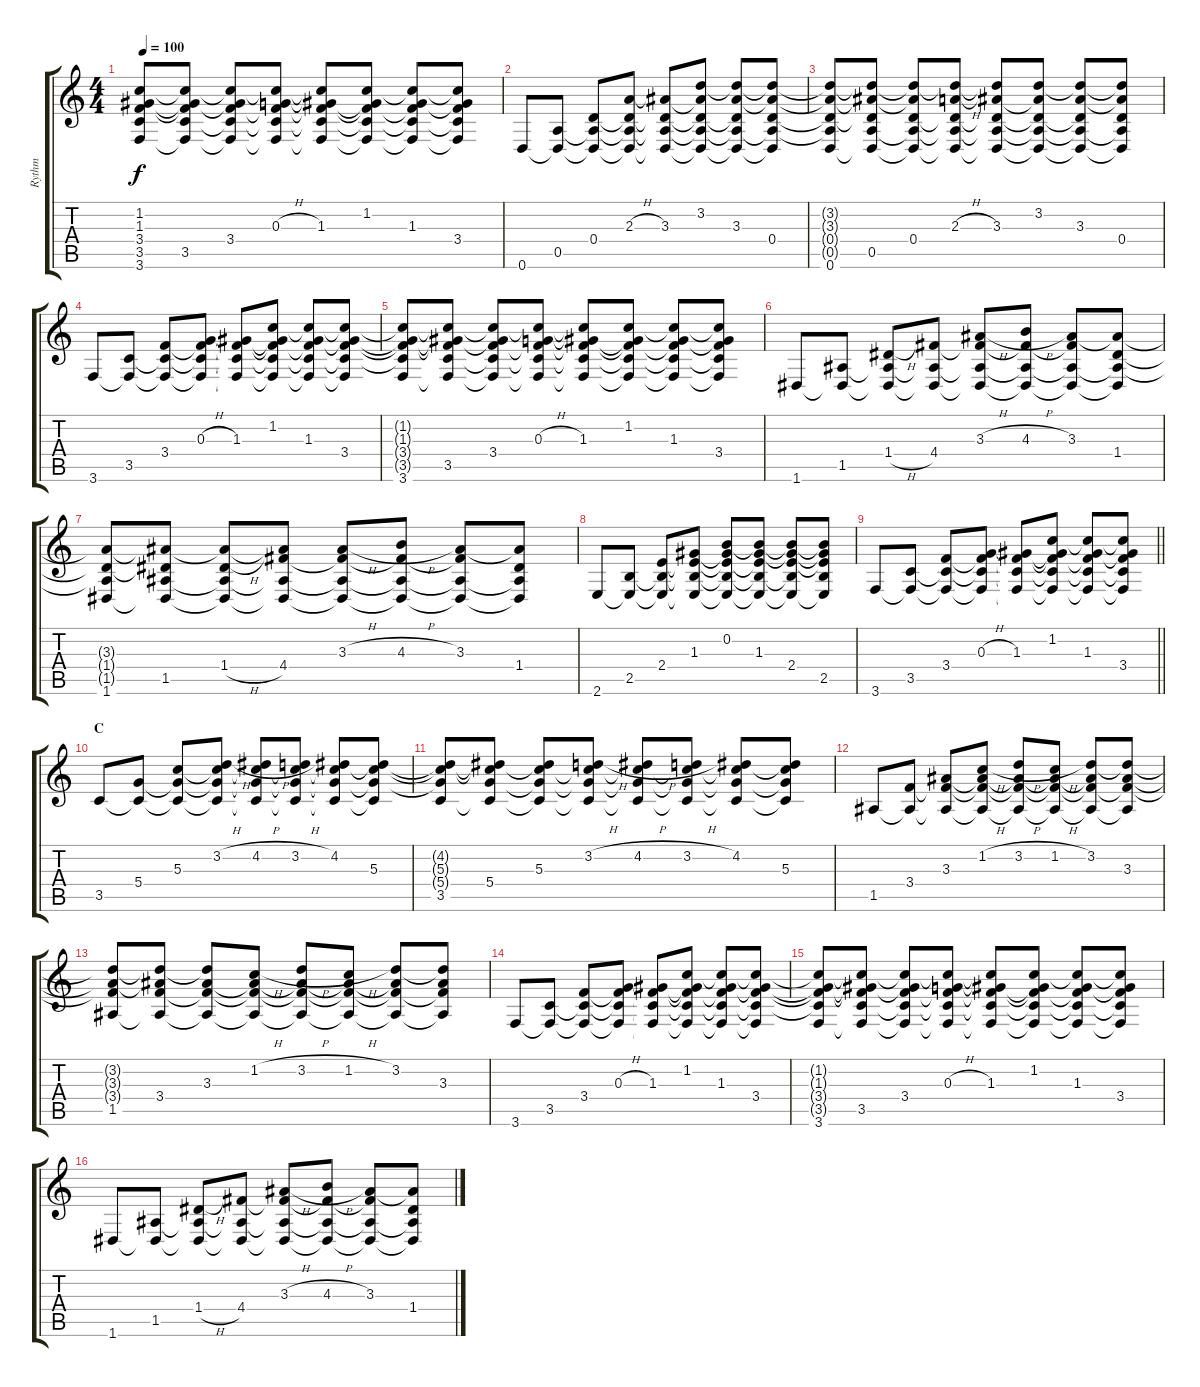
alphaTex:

\track ("Rythm" "Rythm") {instrument acousticguitarnylon}
\staff {score tabs}
\tuning (E4 B3 G3 D3 A2 D2) {hide}
\ts (4 4)
\tempo 100
\clef g2
\ks c
(1.2{t} 1.3{t} 3.4{t} 3.5{t} 3.6).8{dy f} (1.2{t} 1.3{t} 3.4{t} 3.5 3.6{t}).8 (1.2{t} 1.3{t} 3.4 3.5{t} 3.6{t}).8 (1.2{t} 0.3{h} 3.4{t} 3.5{t} 3.6{t}).8 (1.2{t} 1.3 3.4{t} 3.5{t} 3.6{t}).8 (1.2 1.3{t} 3.4{t} 3.5{t} 3.6{t}).8 (1.2{t} 1.3 3.4{t} 3.5{t} 3.6{t}).8 (1.2{t} 1.3{t} 3.4 3.5{t} 3.6{t}).8 |
0.6.8 (0.5 0.6{t}).8 (0.4 0.5{t} 0.6{t}).8 (2.3{h} 0.4{t} 0.5{t} 0.6{t}).8 (3.3 0.4{t} 0.5{t} 0.6{t}).8 (3.2 3.3{t} 0.4{t} 0.5{t} 0.6{t}).8 (3.2{t} 3.3 0.4{t} 0.5{t} 0.6{t}).8 (3.2{t} 3.3{t} 0.4 0.5{t} 0.6{t}).8 |
(3.2{t} 3.3{t} 0.4{t} 0.5{t} 0.6).8 (3.2{t} 3.3{t} 0.4{t} 0.5 0.6{t}).8 (3.2{t} 3.3{t} 0.4 0.5{t} 0.6{t}).8 (3.2{t} 2.3{h} 0.4{t} 0.5{t} 0.6{t}).8 (3.2{t} 3.3 0.4{t} 0.5{t} 0.6{t}).8 (3.2 3.3{t} 0.4{t} 0.5{t} 0.6{t}).8 (3.2{t} 3.3 0.4{t} 0.5{t} 0.6{t}).8 (3.2{t} 3.3{t} 0.4 0.5{t} 0.6{t}).8 |
3.6.8 (3.5 3.6{t}).8 (3.4 3.5{t} 3.6{t}).8 (0.3{h} 3.4{t} 3.5{t} 3.6{t}).8 (1.3 3.4{t} 3.5{t} 3.6{t}).8 (1.2 1.3{t} 3.4{t} 3.5{t} 3.6{t}).8 (1.2{t} 1.3 3.4{t} 3.5{t} 3.6{t}).8 (1.2{t} 1.3{t} 3.4 3.5{t} 3.6{t}).8 |
(1.2{t} 1.3{t} 3.4{t} 3.5{t} 3.6).8 (1.2{t} 1.3{t} 3.4{t} 3.5 3.6{t}).8 (1.2{t} 1.3{t} 3.4 3.5{t} 3.6{t}).8 (1.2{t} 0.3{h} 3.4{t} 3.5{t} 3.6{t}).8 (1.2{t} 1.3 3.4{t} 3.5{t} 3.6{t}).8 (1.2 1.3{t} 3.4{t} 3.5{t} 3.6{t}).8 (1.2{t} 1.3 3.4{t} 3.5{t} 3.6{t}).8 (1.2{t} 1.3{t} 3.4 3.5{t} 3.6{t}).8 |
1.6.8 (1.5 1.6{t}).8 (1.4{h} 1.5{t} 1.6{t}).8 (4.4 1.5{t} 1.6{t}).8 (3.3{h} 4.4{t} 1.5{t} 1.6{t}).8 (4.3{h} 4.4{t} 1.5{t} 1.6{t}).8 (3.3 4.4{t} 1.5{t} 1.6{t}).8 (3.3{t} 1.4 1.5{t} 1.6{t}).8 |
(3.3{t} 1.4{t} 1.5{t} 1.6).8 (3.3{t} 1.4{t} 1.5 1.6{t}).8 (3.3{t} 1.4{h} 1.5{t} 1.6{t}).8 (3.3{t} 4.4 1.5{t} 1.6{t}).8 (3.3{h} 4.4{t} 1.5{t} 1.6{t}).8 (4.3{h} 4.4{t} 1.5{t} 1.6{t}).8 (3.3 4.4{t} 1.5{t} 1.6{t}).8 (3.3{t} 1.4 1.5{t} 1.6{t}).8 |
2.6.8 (2.5 2.6{t}).8 (2.4 2.5{t} 2.6{t}).8 (1.3 2.4{t} 2.5{t} 2.6{t}).8 (0.2 1.3{t} 2.4{t} 2.5{t} 2.6{t}).8 (0.2{t} 1.3 2.4{t} 2.5{t} 2.6{t}).8 (0.2{t} 1.3{t} 2.4 2.5{t} 2.6{t}).8 (0.2{t} 1.3{t} 2.4{t} 2.5 2.6{t}).8 |
\barLineRight lightlight
3.6.8 (3.5 3.6{t}).8 (3.4 3.5{t} 3.6{t}).8 (0.3{h} 3.4{t} 3.5{t} 3.6{t}).8 (1.3 3.4{t} 3.5{t} 3.6{t}).8 (1.2 1.3{t} 3.4{t} 3.5{t} 3.6{t}).8 (1.2{t} 1.3 3.4{t} 3.5{t} 3.6{t}).8 (1.2{t} 1.3{t} 3.4 3.5{t} 3.6{t}).8 |
\section ("" "C")
3.5.8 (5.4 3.5{t}).8 (5.3 5.4{t} 3.5{t}).8 (3.2{h} 5.3{t} 5.4{t} 3.5{t}).8 (4.2{h} 5.3{t} 5.4{t} 3.5{t}).8 (3.2{h} 5.3{t} 5.4{t} 3.5{t}).8 (4.2 5.3{t} 5.4{t} 3.5{t}).8 (4.2{t} 5.3 5.4{t} 3.5{t}).8 |
(4.2{t} 5.3{t} 5.4{t} 3.5).8 (4.2{t} 5.3{t} 5.4 3.5{t}).8 (4.2{t} 5.3 5.4{t} 3.5{t}).8 (3.2{h} 5.3{t} 5.4{t} 3.5{t}).8 (4.2{h} 5.3{t} 5.4{t} 3.5{t}).8 (3.2{h} 5.3{t} 5.4{t} 3.5{t}).8 (4.2 5.3{t} 5.4{t} 3.5{t}).8 (4.2{t} 5.3 5.4{t} 3.5{t}).8 |
1.5.8 (3.4 1.5{t}).8 (3.3 3.4{t} 1.5{t}).8 (1.2{h} 3.3{t} 3.4{t} 1.5{t}).8 (3.2{h} 3.3{t} 3.4{t} 1.5{t}).8 (1.2{h} 3.3{t} 3.4{t} 1.5{t}).8 (3.2 3.3{t} 3.4{t} 1.5{t}).8 (3.2{t} 3.3 3.4{t} 1.5{t}).8 |
(3.2{t} 3.3{t} 3.4{t} 1.5).8 (3.2{t} 3.3{t} 3.4 1.5{t}).8 (3.2{t} 3.3 3.4{t} 1.5{t}).8 (1.2{h} 3.3{t} 3.4{t} 1.5{t}).8 (3.2{h} 3.3{t} 3.4{t} 1.5{t}).8 (1.2{h} 3.3{t} 3.4{t} 1.5{t}).8 (3.2 3.3{t} 3.4{t} 1.5{t}).8 (3.2{t} 3.3 3.4{t} 1.5{t}).8 |
3.6.8 (3.5 3.6{t}).8 (3.4 3.5{t} 3.6{t}).8 (0.3{h} 3.4{t} 3.5{t} 3.6{t}).8 (1.3 3.4{t} 3.5{t} 3.6{t}).8 (1.2 1.3{t} 3.4{t} 3.5{t} 3.6{t}).8 (1.2{t} 1.3 3.4{t} 3.5{t} 3.6{t}).8 (1.2{t} 1.3{t} 3.4 3.5{t} 3.6{t}).8 |
(1.2{t} 1.3{t} 3.4{t} 3.5{t} 3.6).8 (1.2{t} 1.3{t} 3.4{t} 3.5 3.6{t}).8 (1.2{t} 1.3{t} 3.4 3.5{t} 3.6{t}).8 (1.2{t} 0.3{h} 3.4{t} 3.5{t} 3.6{t}).8 (1.2{t} 1.3 3.4{t} 3.5{t} 3.6{t}).8 (1.2 1.3{t} 3.4{t} 3.5{t} 3.6{t}).8 (1.2{t} 1.3 3.4{t} 3.5{t} 3.6{t}).8 (1.2{t} 1.3{t} 3.4 3.5{t} 3.6{t}).8 |
1.6.8 (1.5 1.6{t}).8 (1.4{h} 1.5{t} 1.6{t}).8 (4.4 1.5{t} 1.6{t}).8 (3.3{h} 4.4{t} 1.5{t} 1.6{t}).8 (4.3{h} 4.4{t} 1.5{t} 1.6{t}).8 (3.3 4.4{t} 1.5{t} 1.6{t}).8 (3.3{t} 1.4 1.5{t} 1.6{t}).8
